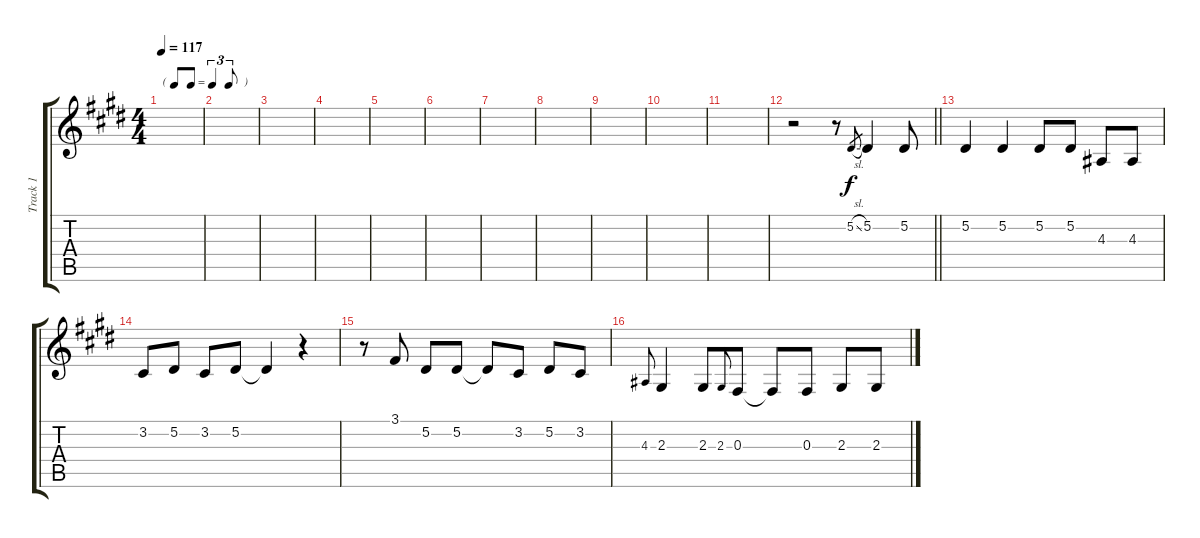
\track ("Track 1" "Track 1") {instrument altosax}
\staff {score tabs}
\tuning (Eb4 Bb3 Gb3 Db3 Ab2 Eb2) {hide}
\ts (4 4)
\tf triplet8th
\tempo 117
\clef g2
\ks e
|
|
|
|
|
|
|
|
|
|
|
\barLineRight lightlight
r.2 r.8 5.2{sl}.8{gr} 5.2.4 5.2.8 |
5.2.4 5.2.4 5.2.8 5.2.8 4.3.8 4.3.8 |
3.2.8 5.2.8 3.2.8 5.2.8 5.2{t}.4 r.4 |
r.8 3.1.8 5.2.8 5.2.8 5.2{t}.8 3.2.8 5.2.8 3.2.8 |
4.3.8{gr onbeat} 2.3.4 2.3.8 2.3.8{gr onbeat} 0.3.8 0.3{t}.8 0.3.8 2.3.8 2.3.8
